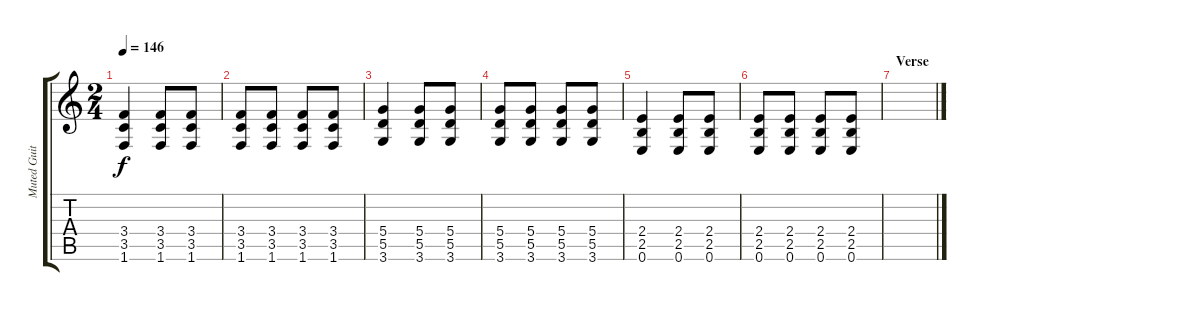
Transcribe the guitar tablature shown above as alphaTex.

\track ("Muted Guitar" "Muted Guit") {instrument electricguitarmuted}
\staff {score tabs}
\tuning (E4 B3 G3 D3 A2 E2) {hide}
\ts (2 4)
\tempo 146
\clef g2
\ks c
(3.4 3.5 1.6).4{dy f} (3.4 3.5 1.6).8 (3.4 3.5 1.6).8 |
(3.4 3.5 1.6).8 (3.4 3.5 1.6).8 (3.4 3.5 1.6).8 (3.4 3.5 1.6).8 |
(5.4 5.5 3.6).4 (5.4 5.5 3.6).8 (5.4 5.5 3.6).8 |
(5.4 5.5 3.6).8 (5.4 5.5 3.6).8 (5.4 5.5 3.6).8 (5.4 5.5 3.6).8 |
(2.4 2.5 0.6).4 (2.4 2.5 0.6).8 (2.4 2.5 0.6).8 |
(2.4 2.5 0.6).8 (2.4 2.5 0.6).8 (2.4 2.5 0.6).8 (2.4 2.5 0.6).8 |
\section ("" "Verse")
